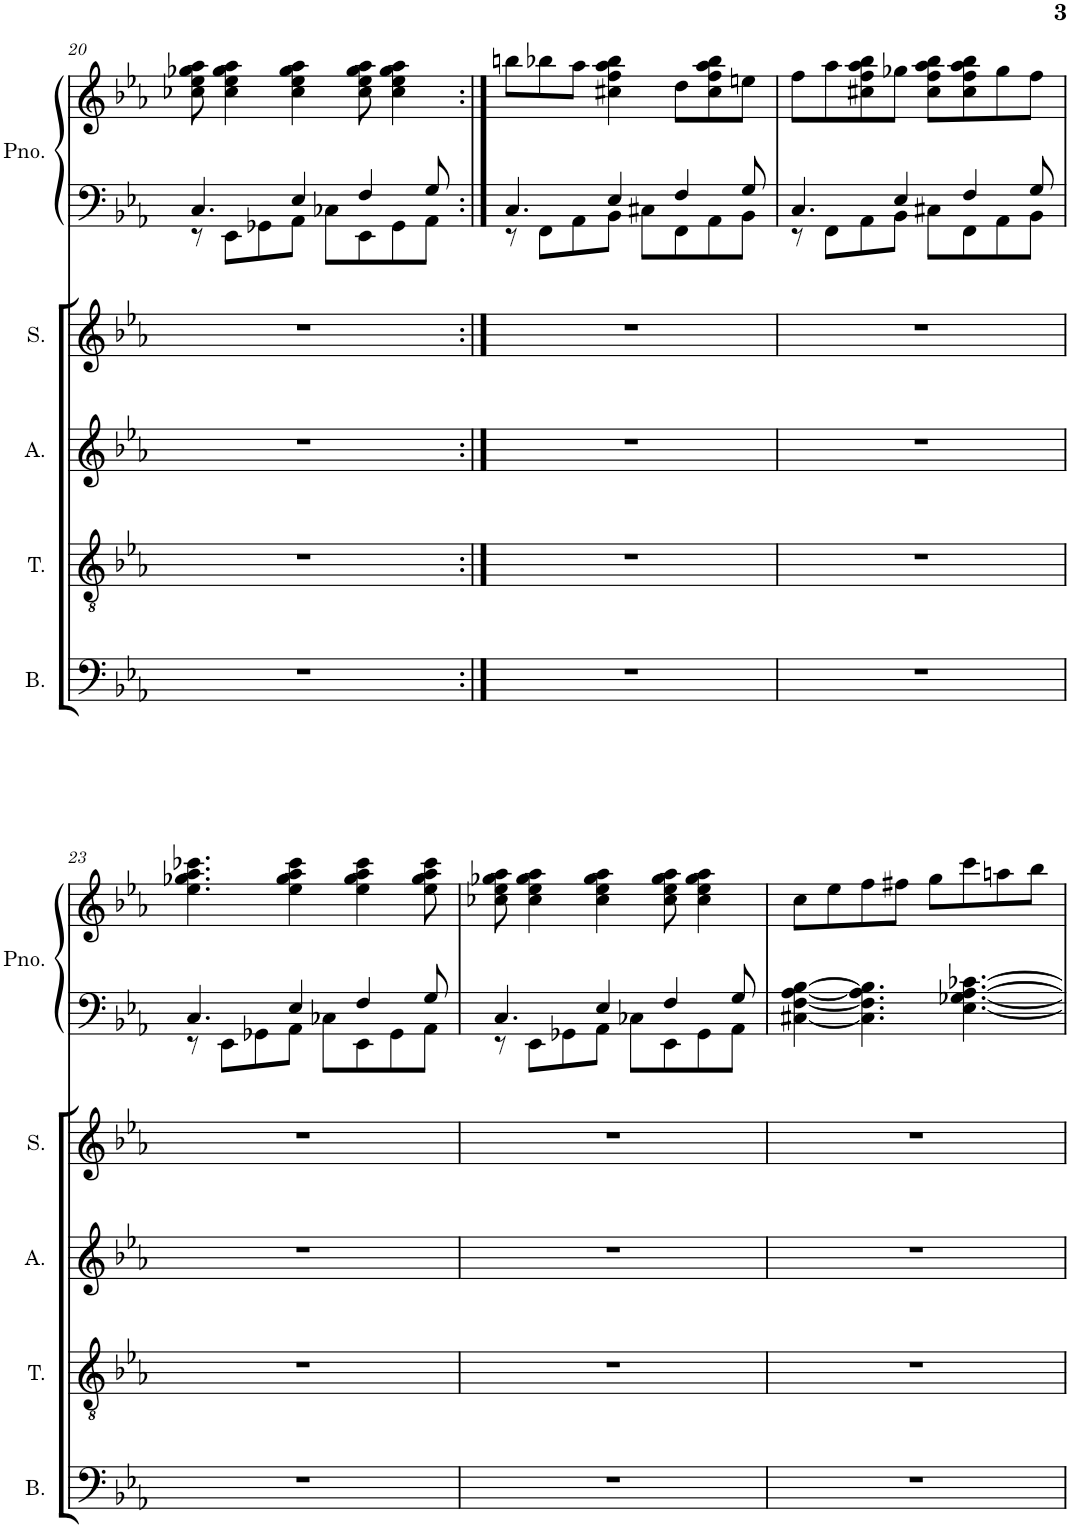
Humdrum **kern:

**kern	**kern	**kern	**kern	**kern	**kern
*part5	*part4	*part3	*part2	*part1	*part1
*staff6	*staff5	*staff4	*staff3	*staff2	*staff1
*I"Bass	*I"Tenor	*I"Alto	*I"Soprano	*I"Piano	*
*I'B.	*I'T.	*I'A.	*I'S.	*I'Pno.	*
!!LO:PB:g=z
*clefF4	*clefGv2	*clefG2	*clefG2	*clefF4	*clefG2
*	*	*Trd1c2	*	*	*
*k[b-e-a-]	*k[b-e-a-]	*k[b-e-a-]	*k[b-e-a-]	*k[b-e-a-]	*k[b-e-a-]
*M4/4	*M4/4	*M4/4	*M4/4	*M4/4	*M4/4
=20	=20	=20	=20	=20	=20
*	*	*	*	*^	*
1r	1r	1r	1r	4.C/	8r	8cc-X\ 8ee-\ 8gg-X\ 8aa-\
.	.	.	.	.	8EE-\L	4cc-\ 4ee-\ 4gg-\ 4aa-\
.	.	.	.	.	8GG-X\	.
.	.	.	.	4E-/	8AA-\J	4cc-\ 4ee-\ 4gg-\ 4aa-\
.	.	.	.	.	8C-X\L	.
.	.	.	.	4F/	8EE-\	8cc-\ 8ee-\ 8gg-\ 8aa-\
.	.	.	.	.	8GG-\	4cc-\ 4ee-\ 4gg-\ 4aa-\
.	.	.	.	8G/	8AA-\J	.
=21:|!	=21:|!	=21:|!	=21:|!	=21:|!	=21:|!	=21:|!
1r	1r	1r	1r	4.C/	8r	8bbn\L
.	.	.	.	.	8FF\L	8bb-X\
.	.	.	.	.	8AA-\	8aa-\J
.	.	.	.	4E-/	8BB-\J	4cc#X\ 4ff\ 4aa-\ 4bb-\
.	.	.	.	.	8C#X\L	.
.	.	.	.	4F/	8FF\	8dd\L
.	.	.	.	.	8AA-\	8cc#\ 8ff\ 8aa-\ 8bb-\
.	.	.	.	8G/	8BB-\J	8een\J
=22	=22	=22	=22	=22	=22	=22
1r	1r	1r	1r	4.C/	8r	8ff\L
.	.	.	.	.	8FF\L	8aa-\
.	.	.	.	.	8AA-\	8cc#X\ 8ff\ 8aa-\ 8bb-\
.	.	.	.	4E-/	8BB-\J	8gg-X\J
.	.	.	.	.	8C#X\L	8cc#\ 8ff\ 8aa-\ 8bb-\L
.	.	.	.	4F/	8FF\	8cc#\ 8ff\ 8aa-\ 8bb-\
.	.	.	.	.	8AA-\	8gg-\
.	.	.	.	8G/	8BB-\J	8ff\J
!!LO:LB:g=z
=23	=23	=23	=23	=23	=23	=23
1r	1r	1r	1r	4.C/	8r	4.ee-\ 4.gg-X\ 4.aa-\ 4.ccc-X\
.	.	.	.	.	8EE-\L	.
.	.	.	.	.	8GG-X\	.
.	.	.	.	4E-/	8AA-\J	4ee-\ 4gg-\ 4aa-\ 4ccc-\
.	.	.	.	.	8C-X\L	.
.	.	.	.	4F/	8EE-\	4ee-\ 4gg-\ 4aa-\ 4ccc-\
.	.	.	.	.	8GG-\	.
.	.	.	.	8G/	8AA-\J	8ee-\ 8gg-\ 8aa-\ 8ccc-\
=24	=24	=24	=24	=24	=24	=24
1r	1r	1r	1r	4.C/	8r	8cc-X\ 8ee-\ 8gg-X\ 8aa-\
.	.	.	.	.	8EE-\L	4cc-\ 4ee-\ 4gg-\ 4aa-\
.	.	.	.	.	8GG-X\	.
.	.	.	.	4E-/	8AA-\J	4cc-\ 4ee-\ 4gg-\ 4aa-\
.	.	.	.	.	8C-X\L	.
.	.	.	.	4F/	8EE-\	8cc-\ 8ee-\ 8gg-\ 8aa-\
.	.	.	.	.	8GG-\	4cc-\ 4ee-\ 4gg-\ 4aa-\
.	.	.	.	8G/	8AA-\J	.
*	*	*	*	*v	*v	*
=25	=25	=25	=25	=25	=25
1r	1r	1r	1r	[4C#X\ [4F\ [4A-\ [4B-\	8cc\L
.	.	.	.	.	8ee-\
.	.	.	.	4.C#\] 4.F\] 4.A-\] 4.B-\]	8ff\
.	.	.	.	.	8ff#X\J
.	.	.	.	.	8gg\L
.	.	.	.	[4.E-\ [4.G-X\ [4.A-\ [4.c-X\	8ccc\
.	.	.	.	.	8aan\
.	.	.	.	.	8bb-\J
=	=	=	=	=	=
*-	*-	*-	*-	*-	*-
